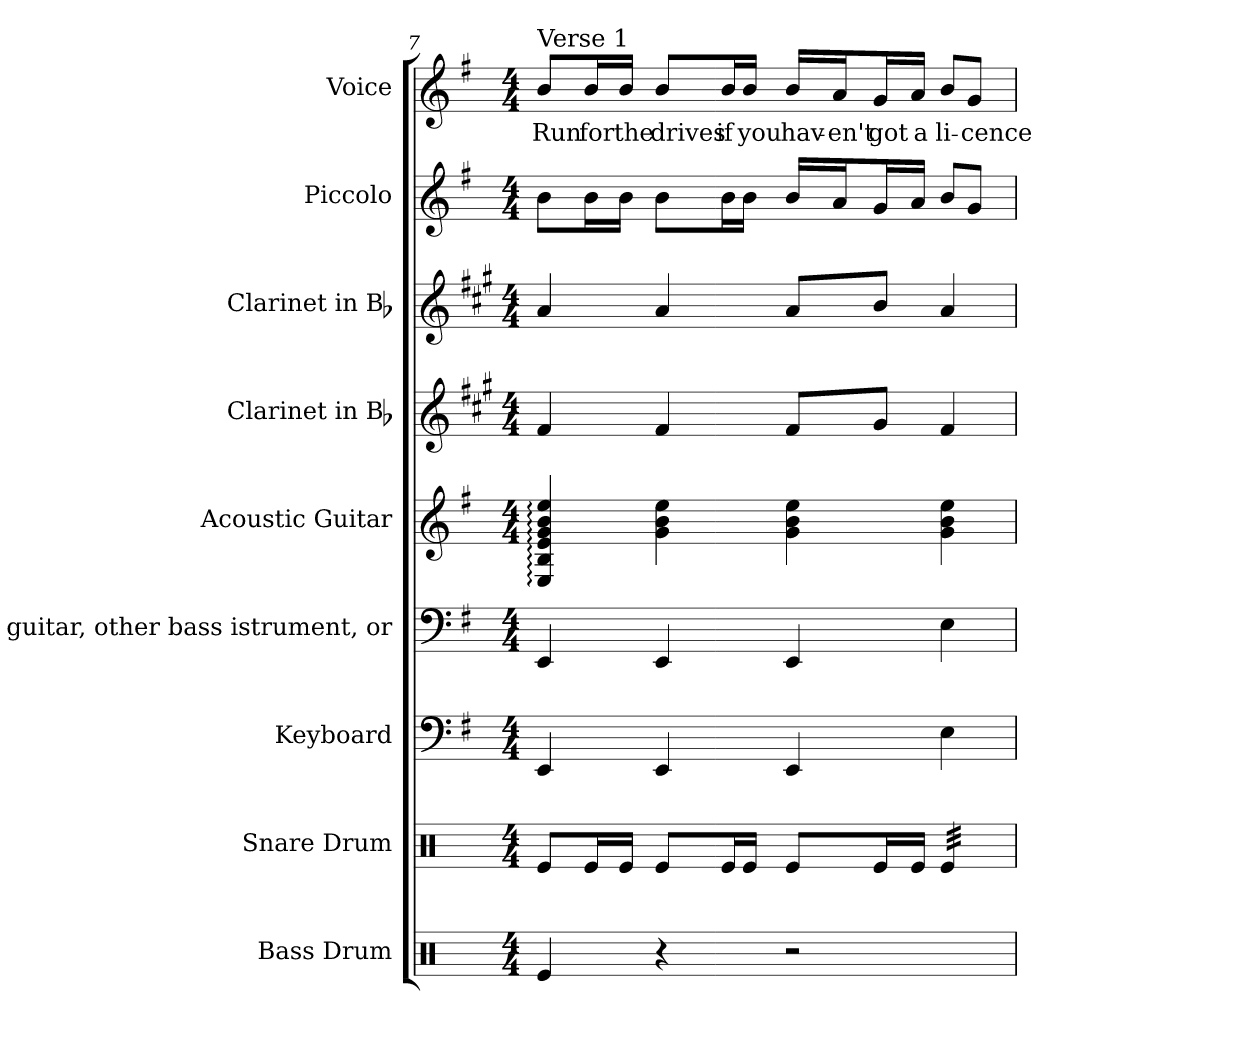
**kern	**kern	**kern	**kern	**kern	**kern	**kern	**kern	**kern	**text
*part9	*part8	*part7	*part6	*part5	*part4	*part3	*part2	*part1	*part1
*staff9	*staff8	*staff7	*staff6	*staff5	*staff4	*staff3	*staff2	*staff1	*staff1
*I"Bass Drum	*I"Snare Drum	*I"Keyboard	*I"Bass guitar, other bass istrument,   or	*I"Acoustic Guitar	*I"Clarinet in Bb	*I"Clarinet in Bb	*I"Piccolo	*I"Voice	*
*I'B. D.	*I'S. D.	*I'Kbd.	*I'Bass	*I'A. Gtr.	*I'Cl.	*I'Cl.	*I'Picc.	*I'Voice	*
!!LO:PB:g=z
*clefX	*clefX	*clefF4	*clefF4	*clefG2	*clefG2	*clefG2	*clefG2	*clefG2	*
*	*	*	*ITrd7c12	*ITrd7c12	*ITrd1c2	*ITrd1c2	*ITrd-7c-12	*	*
*k[]	*k[]	*k[f#]	*k[f#]	*k[f#]	*k[f#]	*k[f#]	*k[f#]	*k[f#]	*
*C:	*C:	*G:	*G:	*G:	*G:	*G:	*G:	*G:	*
*M4/4	*M4/4	*M4/4	*M4/4	*M4/4	*M4/4	*M4/4	*M4/4	*M4/4	*
=7	=7	=7	=7	=7	=7	=7	=7	=7	=7
!	!	!	!	!	!	!	!	!LO:TX:a:t=Verse 1	!
!	!	!	!	!	!	!	!	!	!LO:LY:b:color=#000000
4Rei/	8Rei/L	4EEi/	4EEEi/	4EEi/: 4BBi: 4Ei: 4Gi: 4Bi: 4ei:	4ei/	4gi/	8bbi\L	8bi/L	Run
!	!	!	!	!	!	!	!	!	!LO:LY:b:color=#000000
.	16Rei/L	.	.	.	.	.	16bbi\L	16bi/L	for
!	!	!	!	!	!	!	!	!	!LO:LY:b:color=#000000
.	16Rei/JJ	.	.	.	.	.	16bbi\JJ	16bi/JJ	the
!	!	!	!	!	!	!	!	!	!LO:LY:b:color=#000000
4r	8Rei/L	4EEi/	4EEEi/	4Gi\ 4Bi 4ei	4ei/	4gi/	8bbi\L	8bi/L	drives
!	!	!	!	!	!	!	!	!	!LO:LY:b:color=#000000
.	16Rei/L	.	.	.	.	.	16bbi\L	16bi/L	if
!	!	!	!	!	!	!	!	!	!LO:LY:b:color=#000000
.	16Rei/JJ	.	.	.	.	.	16bbi\JJ	16bi/JJ	you
!	!	!	!	!	!	!	!	!	!LO:LY:b:color=#000000
2r	8Rei/L	4EEi/	4EEEi/	4Gi\ 4Bi 4ei	8ei/L	8gi/L	16bbi/LL	16bi/LL	hav-
!	!	!	!	!	!	!	!	!	!LO:LY:b:color=#000000
.	.	.	.	.	.	.	16aai/J	16ai/J	-en't
!	!	!	!	!	!	!	!	!	!LO:LY:b:color=#000000
.	16Rei/L	.	.	.	8f#i/J	8ai/J	16ggi/L	16gi/L	got
!	!	!	!	!	!	!	!	!	!LO:LY:b:color=#000000
.	16Rei/JJ	.	.	.	.	.	16aai/JJ	16ai/JJ	a
!	!	!	!	!	!	!	!	!	!LO:LY:b:color=#000000
*	*tremolo	*	*	*	*	*	*	*	*
.	32Rei/LLL	4Ei\	4EEi\	4Gi\ 4Bi 4ei	4ei/	4gi/	8bbi/L	8bi/L	li-
.	32Rei/	.	.	.	.	.	.	.	.
.	32Rei/	.	.	.	.	.	.	.	.
.	32Rei/	.	.	.	.	.	.	.	.
!	!	!	!	!	!	!	!	!	!LO:LY:b:color=#000000
.	32Rei/	.	.	.	.	.	8ggi/J	8gi/J	-cence
.	32Rei/	.	.	.	.	.	.	.	.
.	32Rei/	.	.	.	.	.	.	.	.
.	32Rei/JJJ	.	.	.	.	.	.	.	.
*	*Xtremolo	*	*	*	*	*	*	*	*
=	=	=	=	=	=	=	=	=	=
*-	*-	*-	*-	*-	*-	*-	*-	*-	*-
